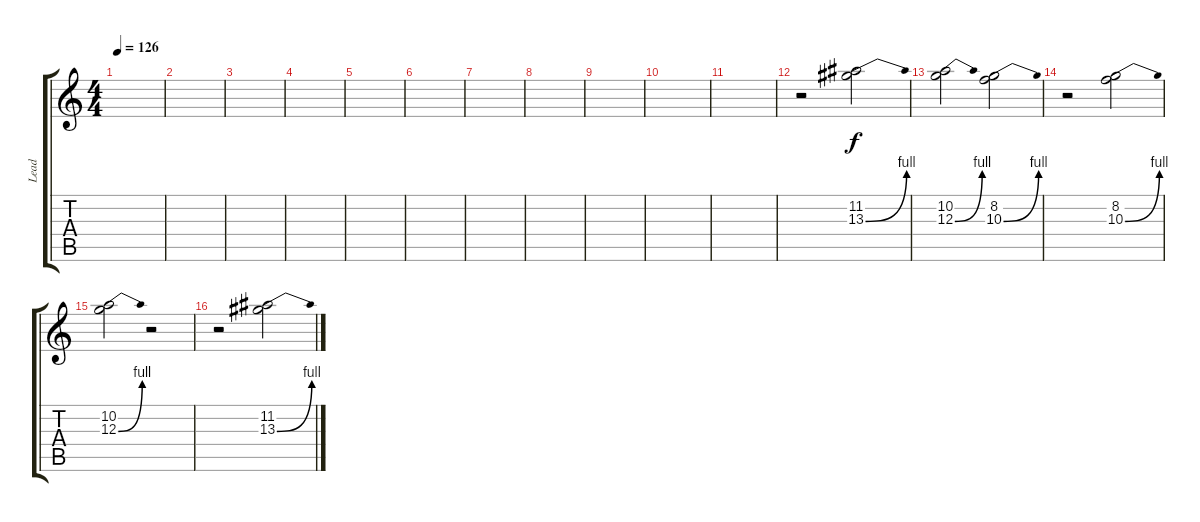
\track ("Lead" "Lead") {instrument distortionguitar}
\staff {score tabs}
\tuning (E4 B3 G3 D3 A2 E2) {hide}
\ts (4 4)
\tempo 126
\clef g2
\ks c
|
|
|
|
|
|
|
|
|
|
|
r.2 (11.2 13.3{be (bend 0 0 60 4)}).2{volume 5} |
(10.2 12.3{be (bend 0 0 60 4)}).2 (8.2 10.3{be (bend 0 0 60 4)}).2 |
r.2 (8.2 10.3{be (bend 0 0 60 4)}).2 |
(10.2 12.3{be (bend 0 0 60 4)}).2 r.2 |
r.2 (11.2 13.3{be (bend 0 0 60 4)}).2
